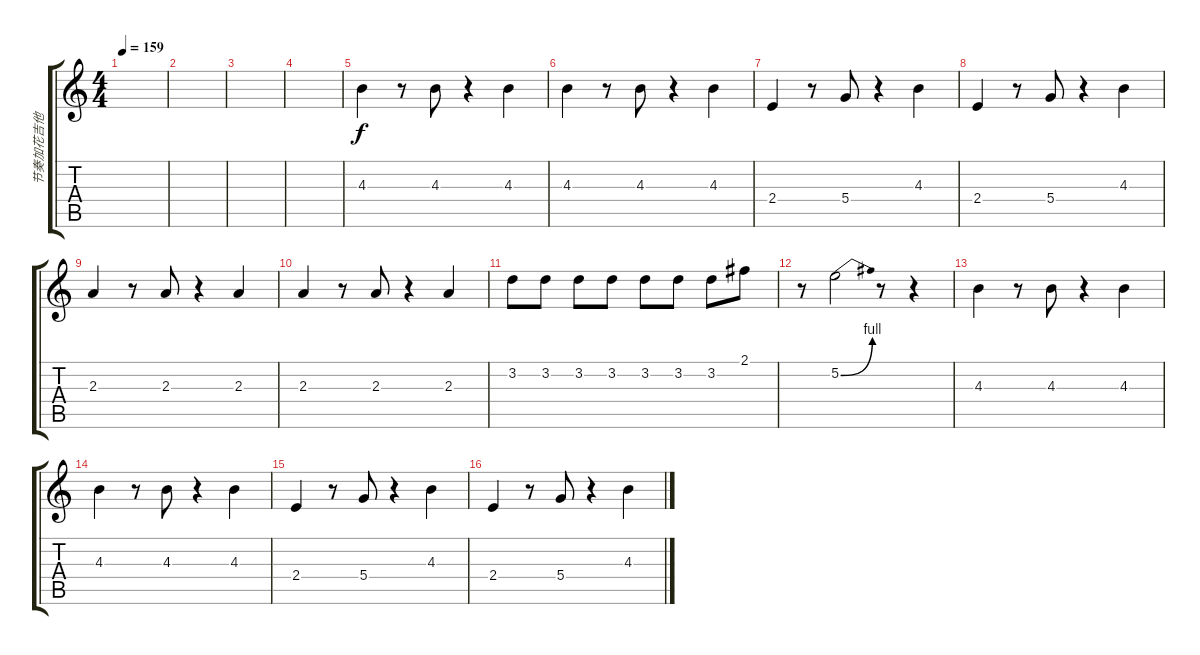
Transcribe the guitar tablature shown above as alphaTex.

\track ("节奏加花吉他" "节奏加花吉他") {instrument overdrivenguitar}
\staff {score tabs}
\tuning (E4 B3 G3 D3 A2 E2) {hide}
\ts (4 4)
\tempo 159
\clef g2
\ks c
|
|
|
|
4.3.4 r.8 4.3.8 r.4 4.3.4 |
4.3.4 r.8 4.3.8 r.4 4.3.4 |
2.4.4 r.8 5.4.8 r.4 4.3.4 |
2.4.4 r.8 5.4.8 r.4 4.3.4 |
2.3.4 r.8 2.3.8 r.4 2.3.4 |
2.3.4 r.8 2.3.8 r.4 2.3.4 |
3.2.8 3.2.8 3.2.8 3.2.8 3.2.8 3.2.8 3.2.8 2.1.8 |
r.8 5.2{be (bend 0 0 60 4)}.2 r.8 r.4 |
4.3.4 r.8 4.3.8 r.4 4.3.4 |
4.3.4 r.8 4.3.8 r.4 4.3.4 |
2.4.4 r.8 5.4.8 r.4 4.3.4 |
2.4.4 r.8 5.4.8 r.4 4.3.4
